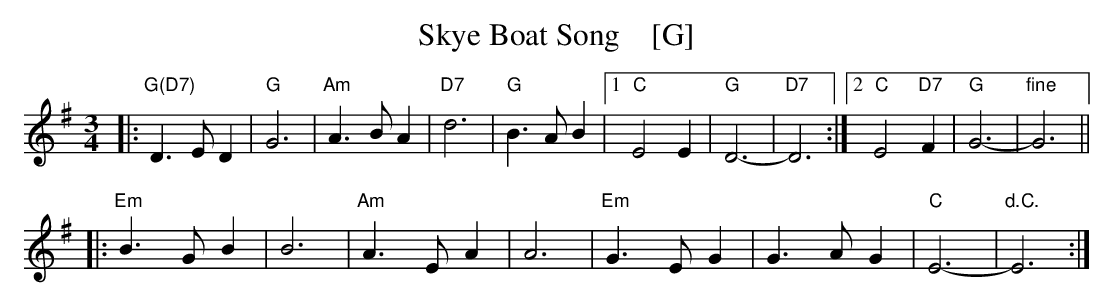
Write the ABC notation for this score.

X:1
T: Skye Boat Song    [G]
M: 3/4
L: 1/4
K: G
|: "G(D7)"D>ED | "G"G3 | "Am"A>BA | "D7"d3 \
| "G"B>AB |\
[1 "C"E2E | "G"D3- | "D7"D3 :|\
[2 "C"E2"D7"F | "G"G3- | "fine"G3 ||
|: "Em"B>GB | B3 | "Am"A>EA | A3 \
|  "Em"G>EG | G>AG | "C"E3- | "d.C."E3 :|
